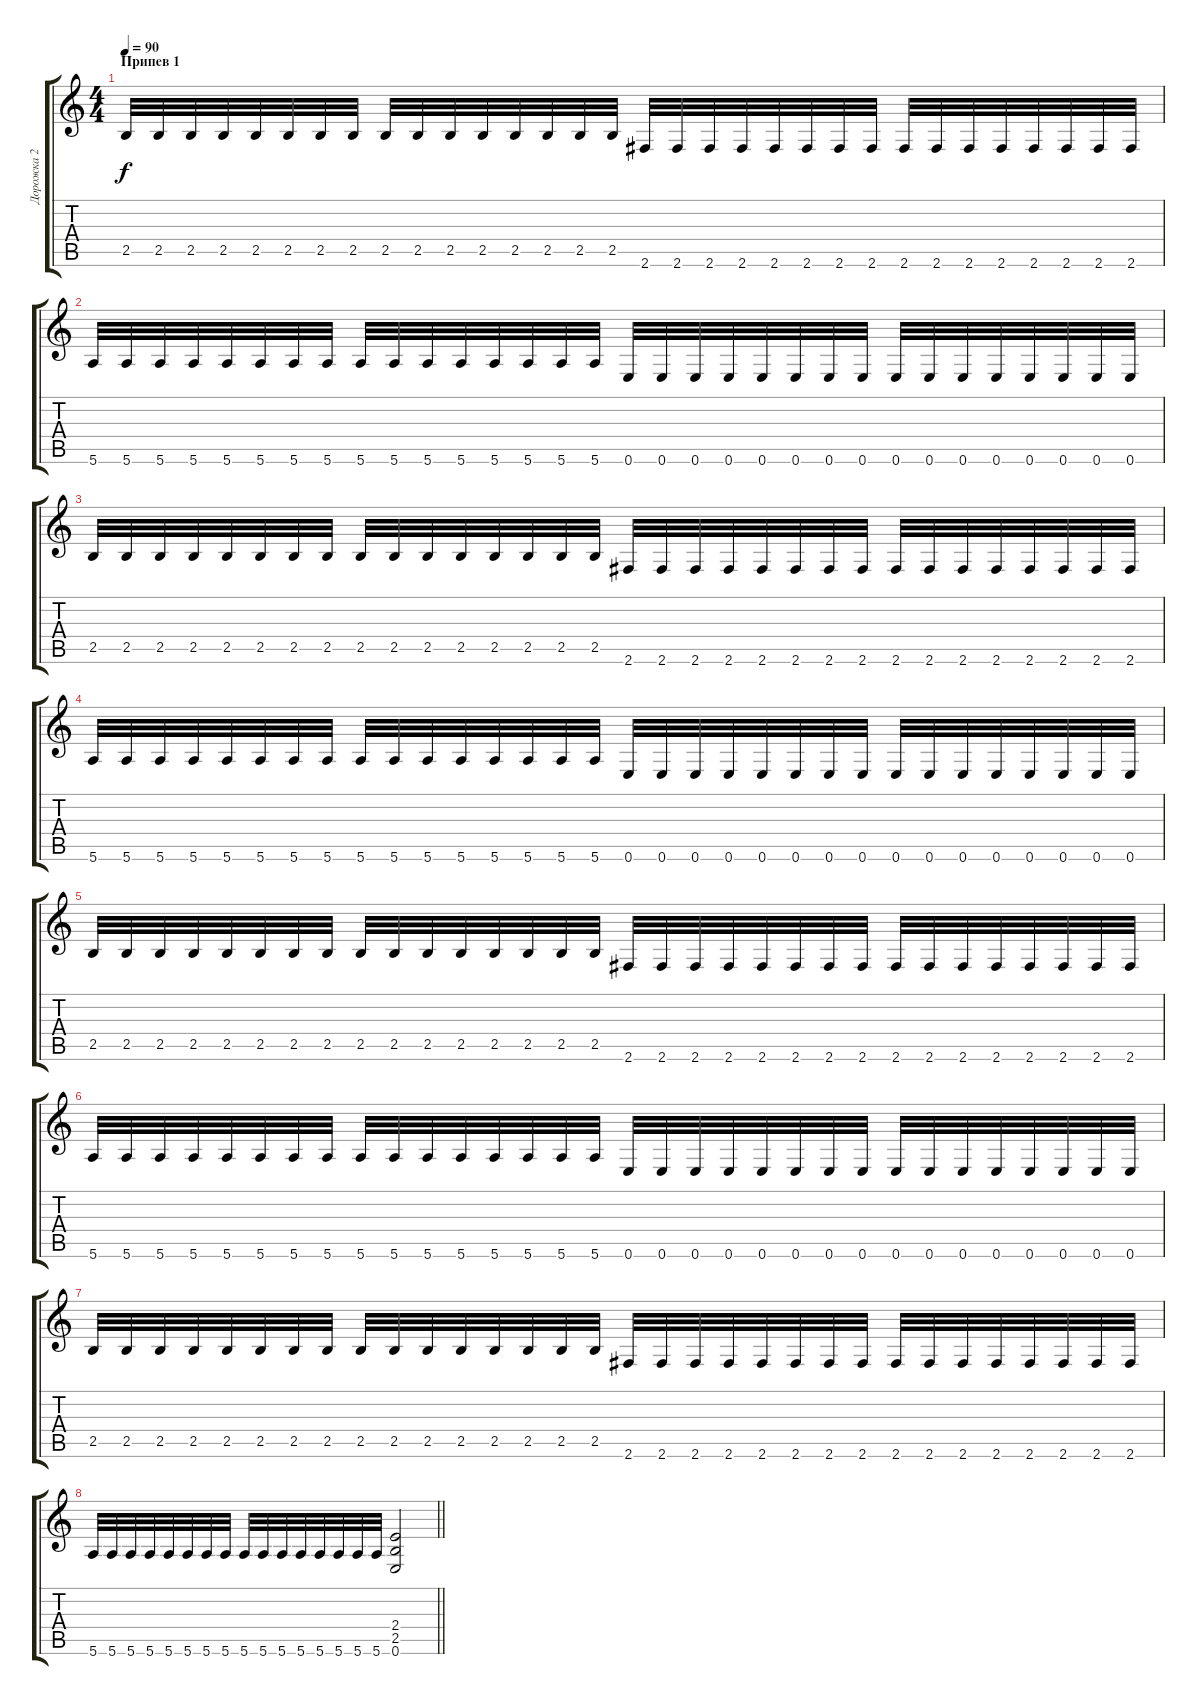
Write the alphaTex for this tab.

\track ("Дорожка 2" "Дорожка 2") {instrument distortionguitar}
\staff {score tabs}
\tuning (E4 B3 G3 D3 A2 E2) {hide}
\ts (4 4)
\section ("" "Припев 1")
\tempo 90
\clef g2
\ks c
2.5.32{dy f} 2.5.32 2.5.32 2.5.32 2.5.32 2.5.32 2.5.32 2.5.32 2.5.32 2.5.32 2.5.32 2.5.32 2.5.32 2.5.32 2.5.32 2.5.32 2.6.32 2.6.32 2.6.32 2.6.32 2.6.32 2.6.32 2.6.32 2.6.32 2.6.32 2.6.32 2.6.32 2.6.32 2.6.32 2.6.32 2.6.32 2.6.32 |
5.6.32 5.6.32 5.6.32 5.6.32 5.6.32 5.6.32 5.6.32 5.6.32 5.6.32 5.6.32 5.6.32 5.6.32 5.6.32 5.6.32 5.6.32 5.6.32 0.6.32 0.6.32 0.6.32 0.6.32 0.6.32 0.6.32 0.6.32 0.6.32 0.6.32 0.6.32 0.6.32 0.6.32 0.6.32 0.6.32 0.6.32 0.6.32 |
2.5.32 2.5.32 2.5.32 2.5.32 2.5.32 2.5.32 2.5.32 2.5.32 2.5.32 2.5.32 2.5.32 2.5.32 2.5.32 2.5.32 2.5.32 2.5.32 2.6.32 2.6.32 2.6.32 2.6.32 2.6.32 2.6.32 2.6.32 2.6.32 2.6.32 2.6.32 2.6.32 2.6.32 2.6.32 2.6.32 2.6.32 2.6.32 |
5.6.32 5.6.32 5.6.32 5.6.32 5.6.32 5.6.32 5.6.32 5.6.32 5.6.32 5.6.32 5.6.32 5.6.32 5.6.32 5.6.32 5.6.32 5.6.32 0.6.32 0.6.32 0.6.32 0.6.32 0.6.32 0.6.32 0.6.32 0.6.32 0.6.32 0.6.32 0.6.32 0.6.32 0.6.32 0.6.32 0.6.32 0.6.32 |
2.5.32 2.5.32 2.5.32 2.5.32 2.5.32 2.5.32 2.5.32 2.5.32 2.5.32 2.5.32 2.5.32 2.5.32 2.5.32 2.5.32 2.5.32 2.5.32 2.6.32 2.6.32 2.6.32 2.6.32 2.6.32 2.6.32 2.6.32 2.6.32 2.6.32 2.6.32 2.6.32 2.6.32 2.6.32 2.6.32 2.6.32 2.6.32 |
5.6.32 5.6.32 5.6.32 5.6.32 5.6.32 5.6.32 5.6.32 5.6.32 5.6.32 5.6.32 5.6.32 5.6.32 5.6.32 5.6.32 5.6.32 5.6.32 0.6.32 0.6.32 0.6.32 0.6.32 0.6.32 0.6.32 0.6.32 0.6.32 0.6.32 0.6.32 0.6.32 0.6.32 0.6.32 0.6.32 0.6.32 0.6.32 |
2.5.32 2.5.32 2.5.32 2.5.32 2.5.32 2.5.32 2.5.32 2.5.32 2.5.32 2.5.32 2.5.32 2.5.32 2.5.32 2.5.32 2.5.32 2.5.32 2.6.32 2.6.32 2.6.32 2.6.32 2.6.32 2.6.32 2.6.32 2.6.32 2.6.32 2.6.32 2.6.32 2.6.32 2.6.32 2.6.32 2.6.32 2.6.32 |
\barLineRight lightlight
5.6.32 5.6.32 5.6.32 5.6.32 5.6.32 5.6.32 5.6.32 5.6.32 5.6.32 5.6.32 5.6.32 5.6.32 5.6.32 5.6.32 5.6.32 5.6.32 (2.4 2.5 0.6).2
